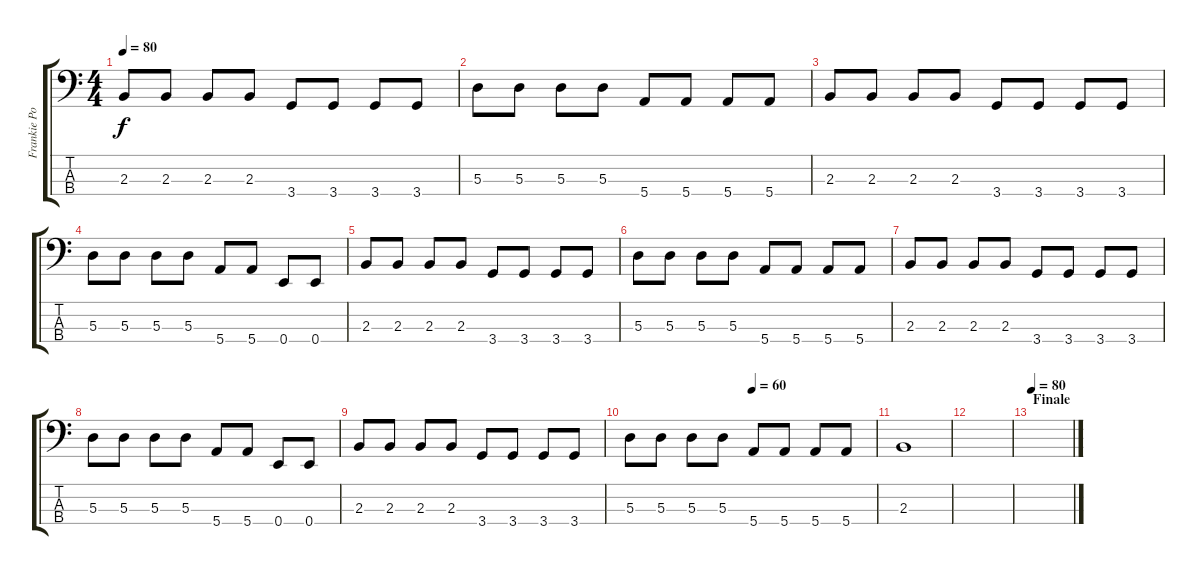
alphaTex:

\track ("Frankie Poullain" "Frankie Po") {instrument electricbasspick}
\staff {score tabs}
\tuning (G2 D2 A1 E1) {hide}
\ts (4 4)
\tempo 80
\clef f4
\ks c
2.3.8{dy f} 2.3.8 2.3.8 2.3.8 3.4.8 3.4.8 3.4.8 3.4.8 |
5.3.8 5.3.8 5.3.8 5.3.8 5.4.8 5.4.8 5.4.8 5.4.8 |
2.3.8 2.3.8 2.3.8 2.3.8 3.4.8 3.4.8 3.4.8 3.4.8 |
5.3.8 5.3.8 5.3.8 5.3.8 5.4.8 5.4.8 0.4.8 0.4.8 |
2.3.8 2.3.8 2.3.8 2.3.8 3.4.8 3.4.8 3.4.8 3.4.8 |
5.3.8 5.3.8 5.3.8 5.3.8 5.4.8 5.4.8 5.4.8 5.4.8 |
2.3.8 2.3.8 2.3.8 2.3.8 3.4.8 3.4.8 3.4.8 3.4.8 |
5.3.8 5.3.8 5.3.8 5.3.8 5.4.8 5.4.8 0.4.8 0.4.8 |
2.3.8 2.3.8 2.3.8 2.3.8 3.4.8 3.4.8 3.4.8 3.4.8 |
\tempo (60 0.5)
5.3.8 5.3.8 5.3.8 5.3.8 5.4.8 5.4.8 5.4.8 5.4.8 |
2.3.1 |
|
\section ("" "Finale")
\tempo 80
